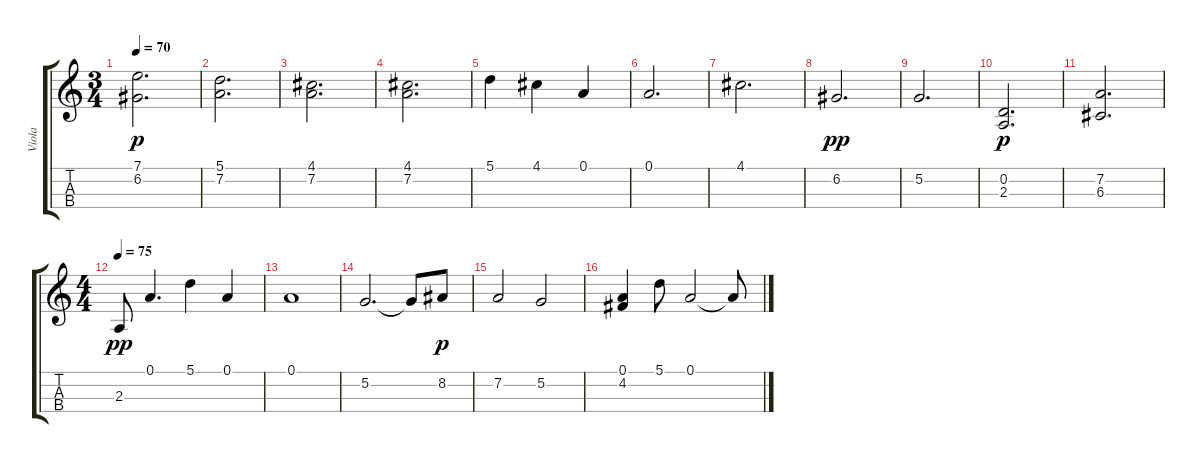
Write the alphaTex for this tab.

\track ("Viola" "Viola") {instrument viola}
\staff {score tabs}
\tuning (A4 D4 G3 C3) {hide}
\ts (3 4)
\tempo 70
\clef g2
\ks c
(7.1 6.2).2{d dy p} |
(5.1 7.2).2{d} |
(4.1 7.2).2{d} |
(4.1 7.2).2{d} |
5.1.4 4.1.4 0.1.4 |
0.1.2{d} |
4.1.2{d} |
6.2.2{d dy pp} |
5.2.2{d} |
(0.2 2.3).2{d dy p} |
(7.2 6.3).2{d} |
\ts (4 4)
\tempo 75
2.3.8{dy pp} 0.1.4{d} 5.1.4 0.1.4 |
0.1.1 |
5.2.2{d} 5.2{t}.8 8.2.8{dy p} |
7.2.2 5.2.2 |
(0.1 4.2).4 5.1.8 0.1.2 0.1{t}.8
